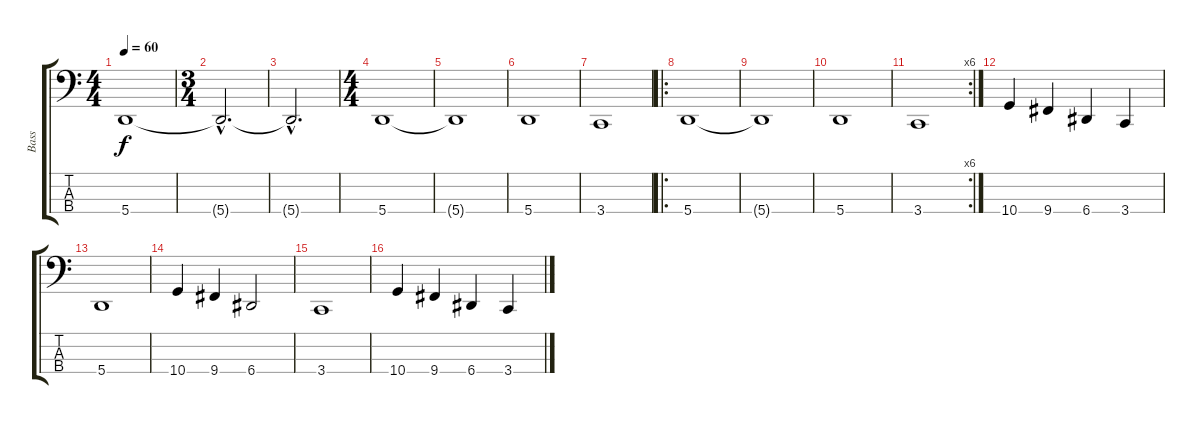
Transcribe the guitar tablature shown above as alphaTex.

\track ("Bass" "Bass") {instrument fretlessbass}
\staff {score tabs}
\tuning (D2 A1 E1 A0) {hide}
\ts (4 4)
\tempo 60
\clef f4
\ks c
5.4.1{dy f volume 6 instrument stringensemble1} |
\ts (3 4)
5.4{hac t}.2{d} |
5.4{hac t}.2{d} |
\ts (4 4)
5.4.1{volume 16 instrument fretlessbass} |
5.4{t}.1 |
5.4.1 |
3.4.1 |
\ro
5.4.1 |
5.4{t}.1 |
5.4.1 |
\rc 6
3.4.1 |
10.4.4 9.4.4 6.4.4 3.4.4 |
5.4.1 |
10.4.4 9.4.4 6.4.2 |
3.4.1 |
10.4.4 9.4.4 6.4.4 3.4.4
